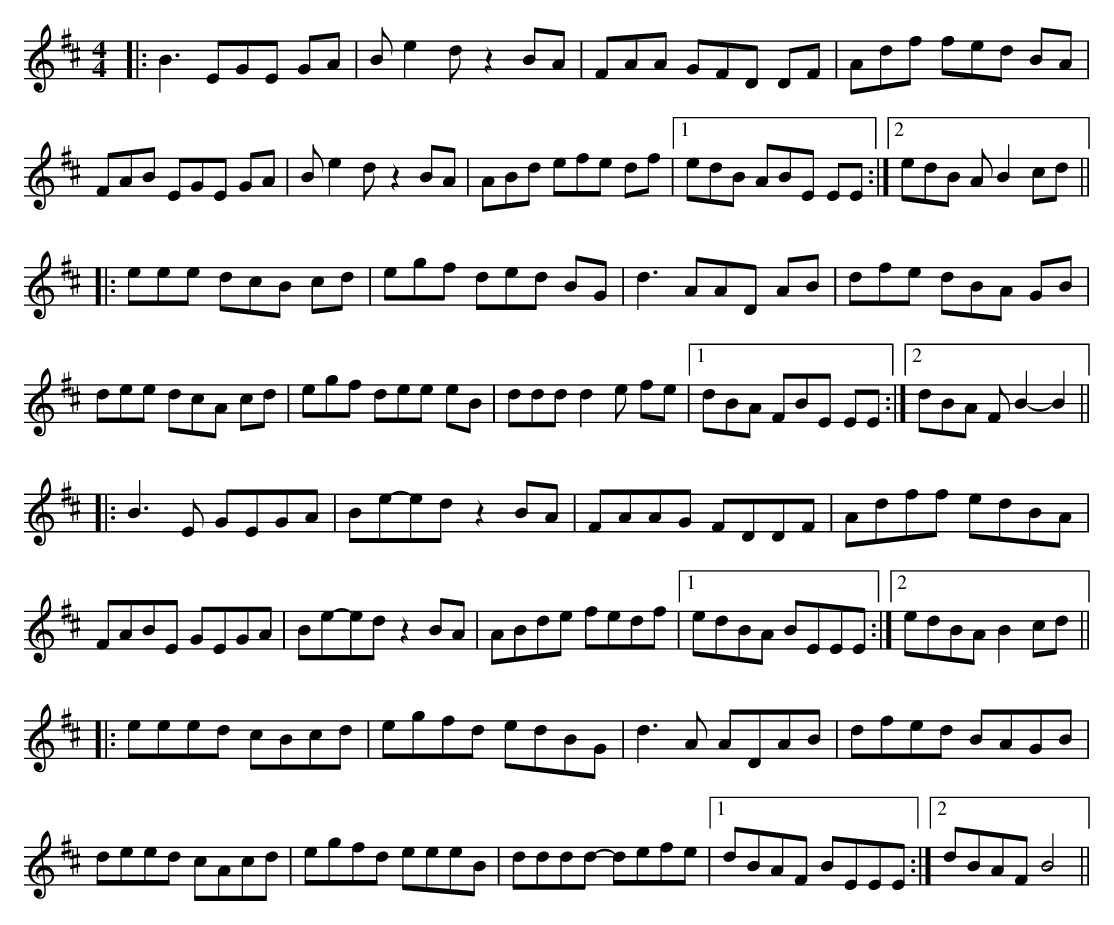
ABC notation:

X:1
M:4/4
K:Edor
|:B3 EGE GA|B e2 d z2 BA|FAA GFD DF|Adf fed BA|
FAB EGE GA|B e2 d z2 BA|ABd efe df|1 edB ABE EE:|2 edB A B2 cd||
|:eee dcB cd|egf ded BG|d3 AAD AB|dfe dBA GB|
dee dcA cd|egf dee eB|ddd d2 e fe|1 dBA FBE EE:|2 dBA F B2- B2||
|:B3 E GEGA|Be-ed z2 BA|FAAG FDDF|Adff edBA|
FABE GEGA|Be-ed z2 BA|ABde fedf|1 edBA BEEE:|2 edBA B2cd||
|:eeed cBcd|egfd edBG|d3 A ADAB|dfed BAGB|
deed cAcd|egfd eeeB|dddd- defe|1 dBAF BEEE:|2 dBAF B4||
